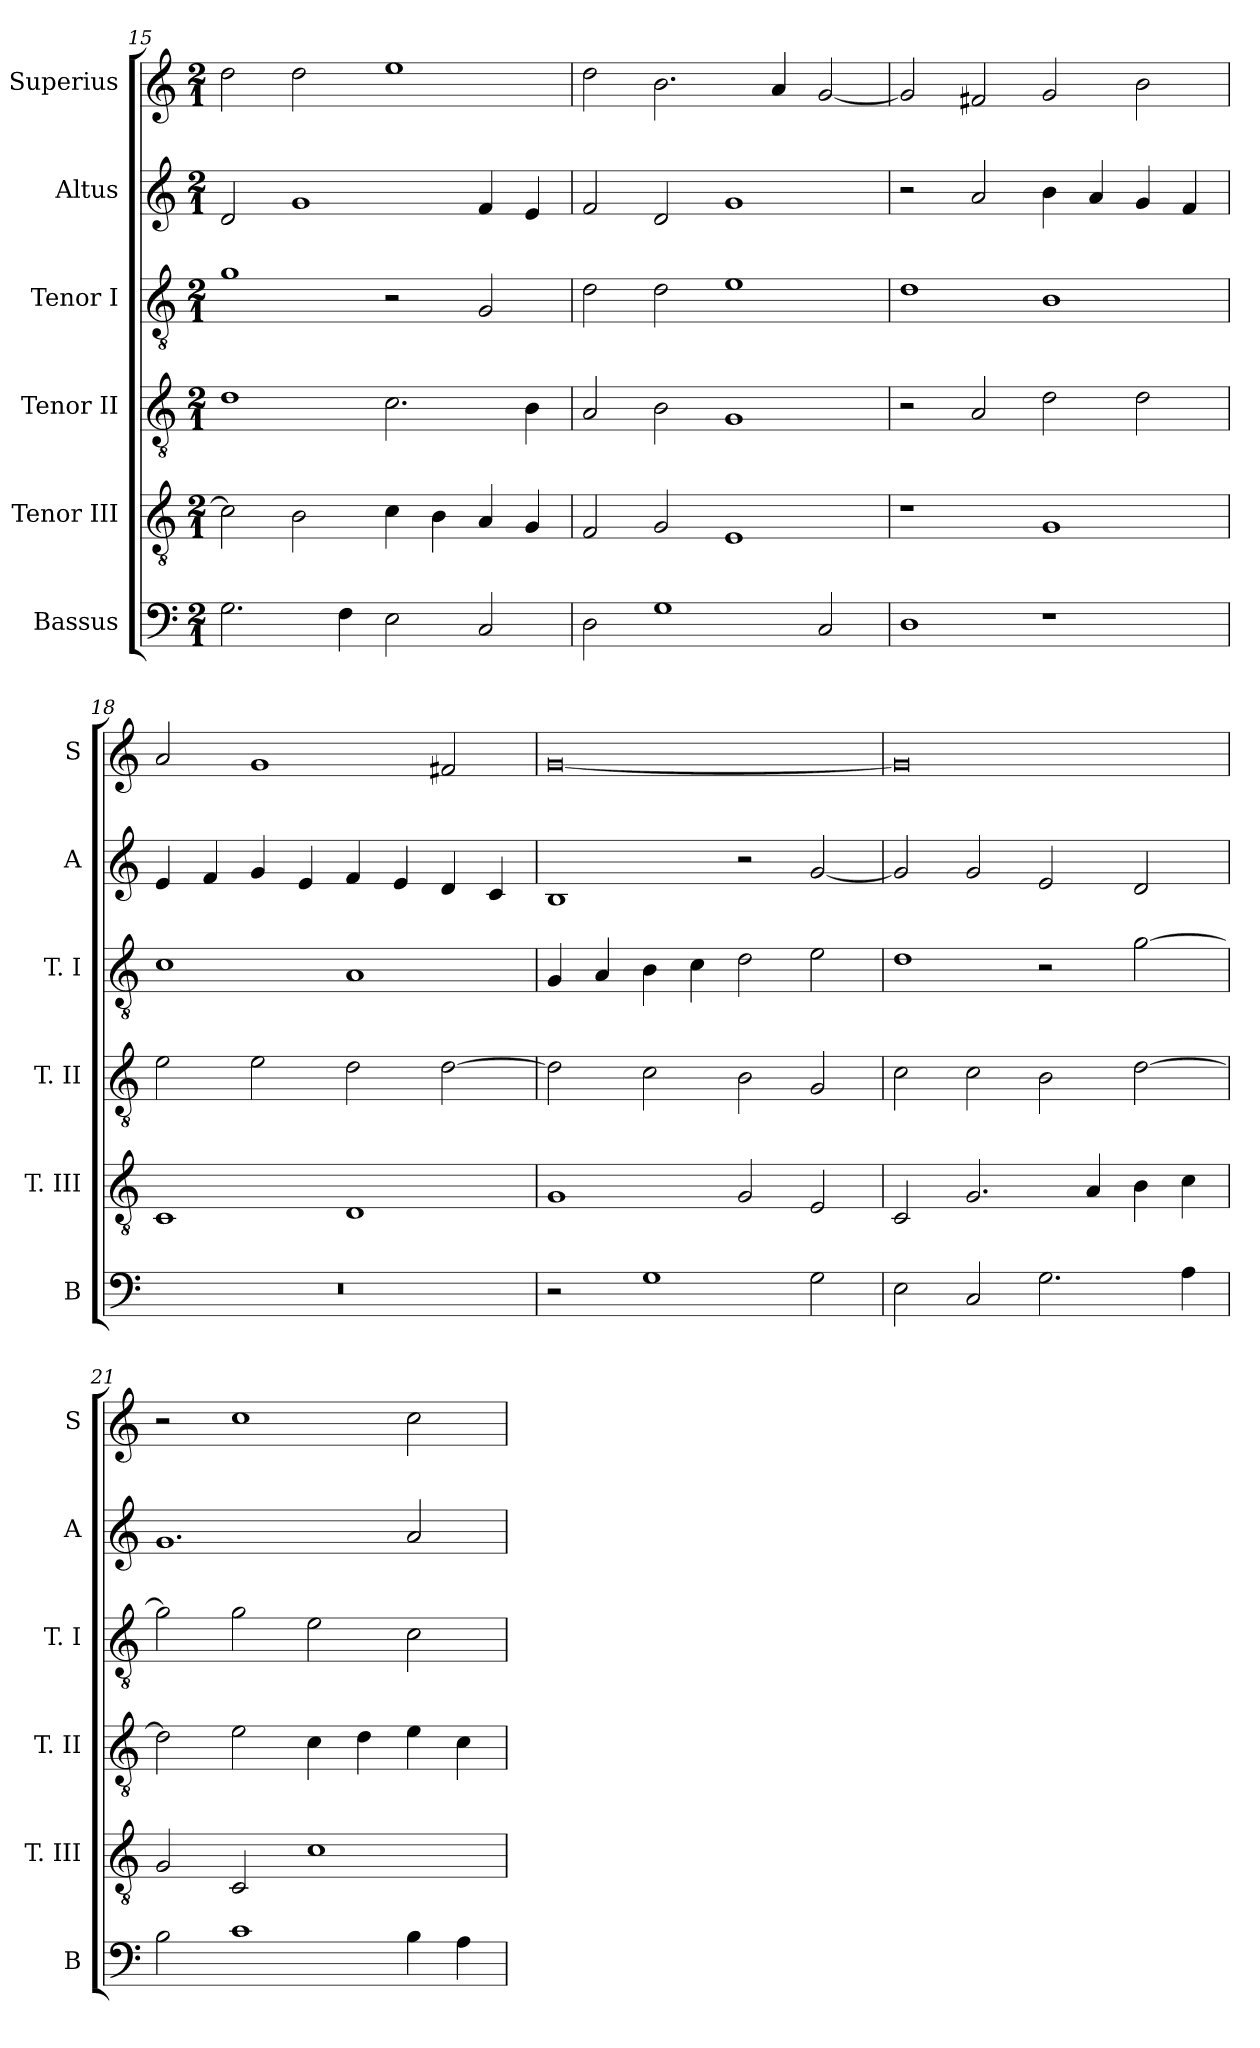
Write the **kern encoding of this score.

**kern	**kern	**kern	**kern	**kern	**kern
*part6	*part5	*part4	*part3	*part2	*part1
*staff6	*staff5	*staff4	*staff3	*staff2	*staff1
*I"Bassus	*I"Tenor III	*I"Tenor II	*I"Tenor I	*I"Altus	*I"Superius
*I'B	*I'T. III	*I'T. II	*I'T. I	*I'A	*I'S
*clefF4	*clefGv2	*clefGv2	*clefGv2	*clefG2	*clefG2
*k[]	*k[]	*k[]	*k[]	*k[]	*k[]
*C:	*C:	*C:	*C:	*C:	*C:
*M2/1	*M2/1	*M2/1	*M2/1	*M2/1	*M2/1
=15	=15	=15	=15	=15	=15
2.G	2c]	1d	1g	2d	2dd
.	2B	.	.	1g	2dd
4F	.	.	.	.	.
2E	4c	2.c	2r	.	1ee
.	4B	.	.	.	.
2C	4A	.	2G	4f	.
.	4G	4B	.	4e	.
=16	=16	=16	=16	=16	=16
2D	2F	2A	2d	2f	2dd
1G	2G	2B	2d	2d	2.b
.	1E	1G	1e	1g	.
.	.	.	.	.	4a
2C	.	.	.	.	[2g
=17	=17	=17	=17	=17	=17
1D	1r	2r	1d	2r	2g]
.	.	2A	.	2a	2f#X
1r	1G	2d	1B	4b	2g
.	.	.	.	4a	.
.	.	2d	.	4g	2b
.	.	.	.	4f	.
=18	=18	=18	=18	=18	=18
0r	1C	2e	1c	4e	2a
.	.	.	.	4f	.
.	.	2e	.	4g	1g
.	.	.	.	4e	.
.	1D	2d	1A	4f	.
.	.	.	.	4e	.
.	.	[2d	.	4d	2f#X
.	.	.	.	4c	.
=19	=19	=19	=19	=19	=19
2r	1G	2d]	4G	1B	[0g
.	.	.	4A	.	.
1G	.	2c	4B	.	.
.	.	.	4c	.	.
.	2G	2B	2d	2r	.
2G	2E	2G	2e	[2g	.
=20	=20	=20	=20	=20	=20
2E	2C	2c	1d	2g]	0g]
2C	2.G	2c	.	2g	.
2.G	.	2B	2r	2e	.
.	4A	.	.	.	.
.	4B	[2d	[2g	2d	.
4A	4c	.	.	.	.
=21	=21	=21	=21	=21	=21
2B	2G	2d]	2g]	1.g	2r
1c	2C	2e	2g	.	1cc
.	1c	4c	2e	.	.
.	.	4d	.	.	.
4B	.	4e	2c	2a	2cc
4A	.	4c	.	.	.
=	=	=	=	=	=
*-	*-	*-	*-	*-	*-
